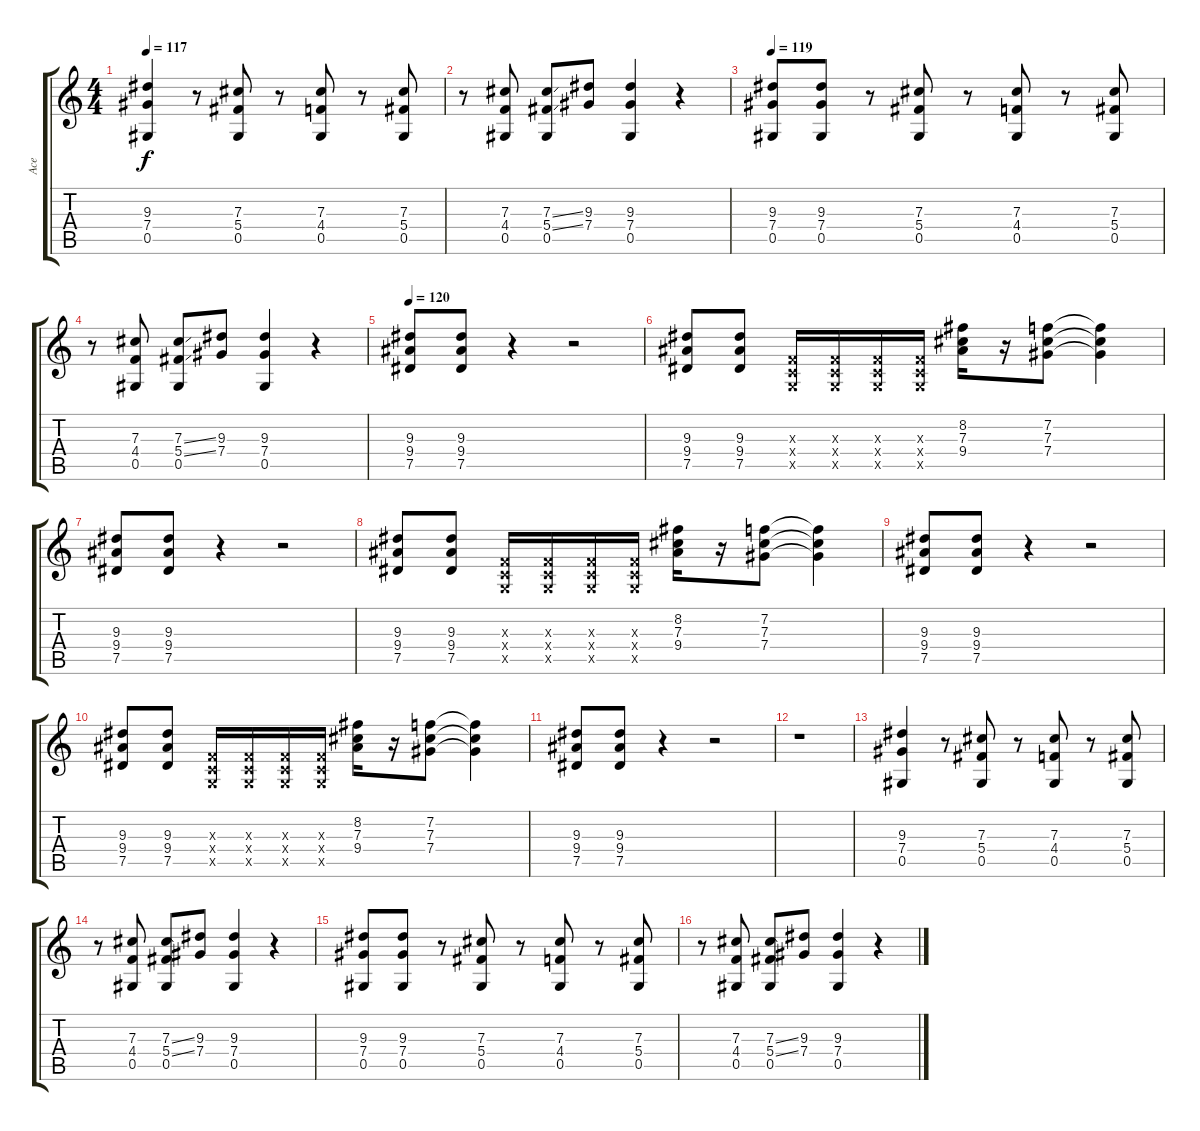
\track ("Ace" "Ace") {instrument overdrivenguitar}
\staff {score tabs}
\tuning (Eb4 Bb3 Gb3 Db3 Ab2 Eb2) {hide}
\ts (4 4)
\tempo 117
\clef g2
\ks c
(9.3 7.4 0.5).4{dy f} r.8 (7.3 5.4 0.5).8 r.8 (7.3 4.4 0.5).8 r.8 (7.3 5.4 0.5).8 |
r.8 (7.3 4.4 0.5).8 (7.3{ss} 5.4{ss} 0.5).8 (9.3 7.4).8 (9.3 7.4 0.5).4 r.4 |
\tempo 119
(9.3 7.4 0.5).8 (9.3 7.4 0.5).8 r.8 (7.3 5.4 0.5).8 r.8 (7.3 4.4 0.5).8 r.8 (7.3 5.4 0.5).8 |
r.8 (7.3 4.4 0.5).8 (7.3{ss} 5.4{ss} 0.5).8 (9.3 7.4).8 (9.3 7.4 0.5).4 r.4 |
\tempo 120
(9.3 9.4 7.5).8 (9.3 9.4 7.5).8 r.4 r.2 |
(9.3 9.4 7.5).8 (9.3 9.4 7.5).8 (-1.3{x} -1.4{x} -1.5{x}).16 (-1.3{x} -1.4{x} -1.5{x}).16 (-1.3{x} -1.4{x} -1.5{x}).16 (-1.3{x} -1.4{x} -1.5{x}).16 (8.2 7.3 9.4).16 r.16 (7.2 7.3 7.4).8 (7.2{t} 7.3{t} 7.4{t}).4 |
(9.3 9.4 7.5).8 (9.3 9.4 7.5).8 r.4 r.2 |
(9.3 9.4 7.5).8 (9.3 9.4 7.5).8 (-1.3{x} -1.4{x} -1.5{x}).16 (-1.3{x} -1.4{x} -1.5{x}).16 (-1.3{x} -1.4{x} -1.5{x}).16 (-1.3{x} -1.4{x} -1.5{x}).16 (8.2 7.3 9.4).16 r.16 (7.2 7.3 7.4).8 (7.2{t} 7.3{t} 7.4{t}).4 |
(9.3 9.4 7.5).8 (9.3 9.4 7.5).8 r.4 r.2 |
(9.3 9.4 7.5).8 (9.3 9.4 7.5).8 (-1.3{x} -1.4{x} -1.5{x}).16 (-1.3{x} -1.4{x} -1.5{x}).16 (-1.3{x} -1.4{x} -1.5{x}).16 (-1.3{x} -1.4{x} -1.5{x}).16 (8.2 7.3 9.4).16 r.16 (7.2 7.3 7.4).8 (7.2{t} 7.3{t} 7.4{t}).4 |
(9.3 9.4 7.5).8 (9.3 9.4 7.5).8 r.4 r.2 |
r.1 |
(9.3 7.4 0.5).4 r.8 (7.3 5.4 0.5).8 r.8 (7.3 4.4 0.5).8 r.8 (7.3 5.4 0.5).8 |
r.8 (7.3 4.4 0.5).8 (7.3{ss} 5.4{ss} 0.5).8 (9.3 7.4).8 (9.3 7.4 0.5).4 r.4 |
(9.3 7.4 0.5).8 (9.3 7.4 0.5).8 r.8 (7.3 5.4 0.5).8 r.8 (7.3 4.4 0.5).8 r.8 (7.3 5.4 0.5).8 |
r.8 (7.3 4.4 0.5).8 (7.3{ss} 5.4{ss} 0.5).8 (9.3 7.4).8 (9.3 7.4 0.5).4 r.4
